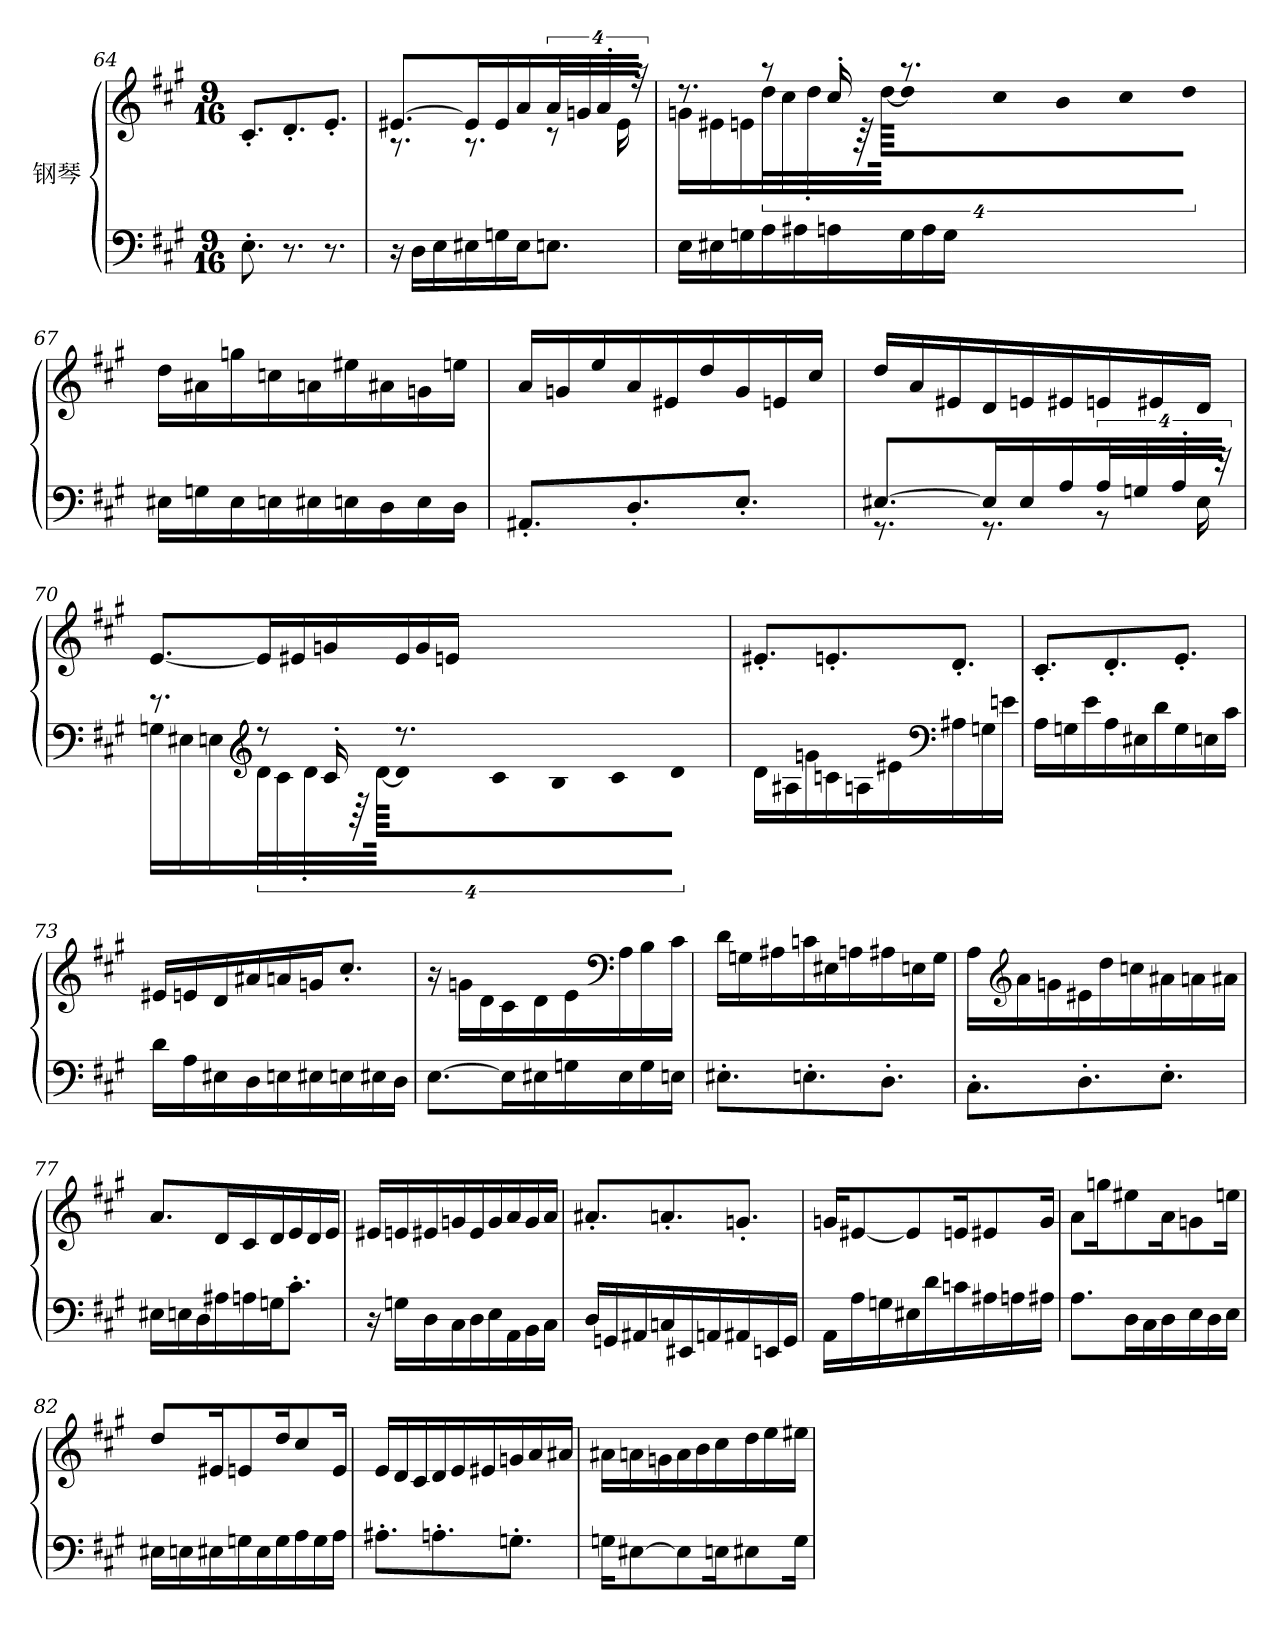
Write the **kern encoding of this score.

**kern	**kern
*part1	*part1
*staff2	*staff1
*I"钢琴	*
*clefF4	*clefG2
*k[f#c#g#]	*k[f#c#g#]
*M9/16	*M9/16
=64	=64
8.E'\	8.c#'/L
8.r	8.d'/
8.r	8.e'/J
!!LO:LB:g=z
=65	=65
*	*^
16r	[8.e#X/L	8.r
16D\LL	.	.
16E\	.	.
16E#X\	16e#/L]	8.r
16Gn\	16e#/	.
16E#\J	16a/	.
8.En\J	64%3a/	8r
.	64%3gn/	.
.	64%3a'/JJ	.
.	.	16e#\
.	64%3r	.
=66	=66	=66
16E\LL	8.r	16gn\LL
16E#X\	.	16e#X\
16Gn\	.	16en\
16A\	8r	64%3dd\
.	.	64%3cc#\
16A#X\	.	.
.	.	64%3dd'\JJ
16An\	16cc#'/	.
.	.	128%3r
.	.	[128%3dd\LLL
16G\	8.r	32dd\]
.	.	32cc#\
16A\	.	32b\J
.	.	16cc#\
16G\JJ	.	.
.	.	32dd\JJk
*	*v	*v
!!LO:LB:g=z
=67	=67
16E#X\LL	16dd\LL
16Gn\	16a#X\
16E#\	16ggn\
16En\	16ccn\
16E#X\	16an\
16En\	16ee#X\
16D\	16a#X\
16E\	16gn\
16D\JJ	16een\JJ
=68	=68
8.AA#X'/L	16a/LL
.	16gn/
.	16ee/
8.D'/	16a/
.	16e#X/
.	16dd/
8.E'/J	16g/
.	16en/
.	16cc#/JJ
=69	=69
*^	*
[8.E#X/L	8.r	16dd/LL
.	.	16a/
.	.	16e#X/
16E#/L]	8.r	16d/
16E#/	.	16en/
16A/	.	16e#X/
64%3A/	8r	16en/
64%3Gn/	.	.
.	.	16e#X/
64%3A'/JJ	.	.
.	16E#\	16d/JJ
64%3r	.	.
!!LO:LB:g=z
=70	=70	=70
8.r	16Gn\LL	[8.e/L
.	16E#X\	.
.	16En\	.
*clefG2	*	*
8r	64%3d\	16e/L]
.	64%3c#\	.
.	.	16e#X/
.	64%3d'\JJ	.
16c#'/	.	16gn/
.	128%3r	.
.	[128%3d\LLL	.
8.r	32d\]	16e#/
.	32c#\	.
.	32B\J	16g/
.	16c#\	.
.	.	16en/JJ
.	32d\JJk	.
*v	*v	*
=71	=71
16d\LL	8.e#X'/L
16A#X\	.
16gn\	.
16cn\	8.en'/
16An\	.
16e#X\	.
*clefF4	*
16A#X\	8.d'/J
16Gn\	.
16en\JJ	.
!!LO:PB:g=z
=72	=72
16A\LL	8.c#'/L
16Gn\	.
16e\	.
16A\	8.d'/
16E#X\	.
16d\	.
16G\	8.e'/J
16En\	.
16c#\JJ	.
=73	=73
16d\LL	16e#X/LL
16A\	16en/
16E#X\	16d/
16D\	16a#X/
16En\	16an/
16E#X\	16gn/J
16En\	8.cc#'/J
16E#X\	.
16D\JJ	.
=74	=74
[8.E\L	16r
.	16gn\LL
.	16d\
16E\L]	16c#\
16E#X\	16d\
16Gn\	16e\
*	*clefF4
16E#\	16A\
16G\	16B\
16En\JJ	16c#\JJ
!!LO:LB:g=z
=75	=75
8.E#X'\L	16d\LL
.	16Gn\
.	16A#X\
8.En'\	16cn\
.	16E#X\
.	16An\
8.D'\J	16A#X\
.	16En\
.	16G\JJ
=76	=76
8.C#'\L	16A\LL
*	*clefG2
.	16a\
.	16gn\
8.D'\	16e#X\
.	16dd\
.	16ccn\
8.E'\J	16a#X\
.	16an\
.	16a#X\JJ
=77	=77
16E#X\LL	8.a/L
16En\	.
16D\	.
16A#X\	16d/L
16An\	16c#/
16Gn\J	16d/
8.c#'\J	16e/
.	16d/
.	16e/JJ
!!LO:LB:g=z
=78	=78
16r	16e#X/LL
16Gn\LL	16en/
16D\	16e#X/
16C#\	16gn/
16D\	16e#/
16E\	16g/
16AA\	16a/
16BB\	16g/
16C#\JJ	16a/JJ
=79	=79
16D/LL	8.a#X'/L
16GGn/	.
16AA#X/	.
16Cn/	8.an'/
16EE#X/	.
16AAn/	.
16AA#X/	8.gn'/J
16EEn/	.
16GG/JJ	.
=80	=80
16AA\LL	16gn/KL
16A\	[8e#X/
16Gn\	.
16E#X\	8e#/]
16d\	.
16cn\	16en/K
16A#X\	8e#X/
16An\	.
16A#X\JJ	16g/Jk
!!LO:LB:g=z
=81	=81
8.A\L	8a\L
.	16ggn\K
16D\L	8ee#X\
16C#\	.
16D\	16a\K
16E\	8gn\
16D\	.
16E\JJ	16een\Jk
=82	=82
16E#X\LL	8dd/L
16En\	.
16E#X\	16e#X/K
16Gn\	8en/
16E#\	.
16G\	16dd/K
16A\	8cc#/
16G\	.
16A\JJ	16e/Jk
=83	=83
8.A#X'\L	16e/LL
.	16d/
.	16c#/
8.An'\	16d/
.	16e/
.	16e#X/
8.Gn'\J	16gn/
.	16a/
.	16a#X/JJ
!!LO:LB:g=z
=84	=84
16Gn\KL	16a#X\LL
[8E#X\	16an\
.	16gn\
8E#\]	16a\
.	16b\
16En\K	16cc#\
8E#X\	16dd\
.	16ee\
16G\Jk	16ee#X\JJ
=	=
*-	*-
